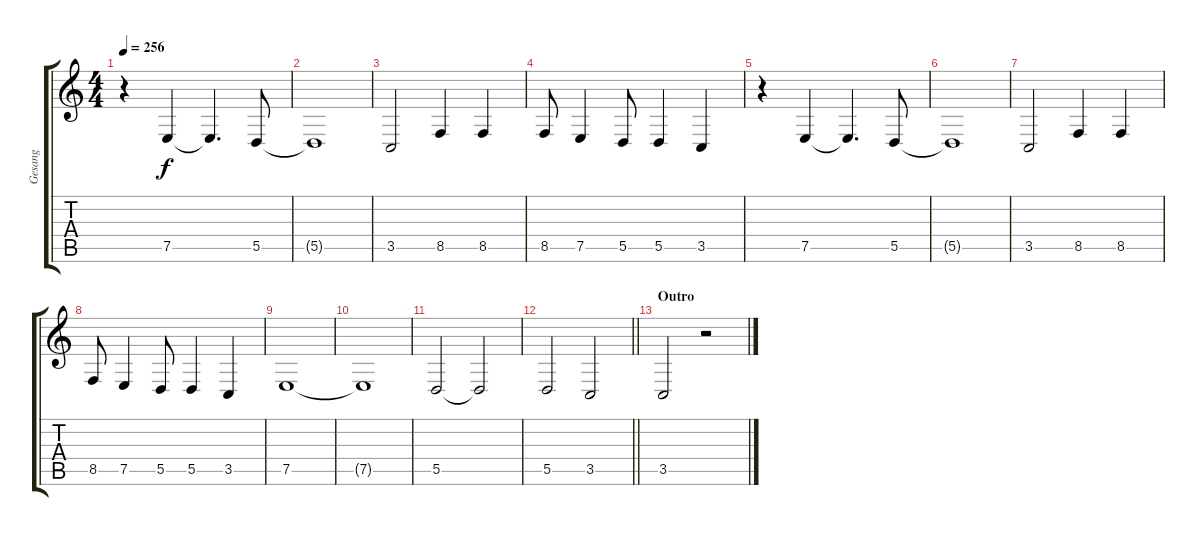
\track ("Gesang" "Gesang") {instrument oboe}
\staff {score tabs}
\tuning (E4 B3 G3 D3 A2 E2) {hide}
\ts (4 4)
\tempo 256
\clef g2
\ks c
r.4{dy f} 7.5.4 7.5{t}.4{d} 5.5.8 |
5.5{t}.1 |
3.5.2 8.5.4 8.5.4 |
8.5.8 7.5.4 5.5.8 5.5.4 3.5.4 |
r.4 7.5.4 7.5{t}.4{d} 5.5.8 |
5.5{t}.1 |
3.5.2 8.5.4 8.5.4 |
8.5.8 7.5.4 5.5.8 5.5.4 3.5.4 |
7.5.1 |
7.5{t}.1 |
5.5.2 5.5{t}.2 |
\barLineRight lightlight
5.5.2 3.5.2 |
\section ("" "Outro ")
3.5.2 r.2
